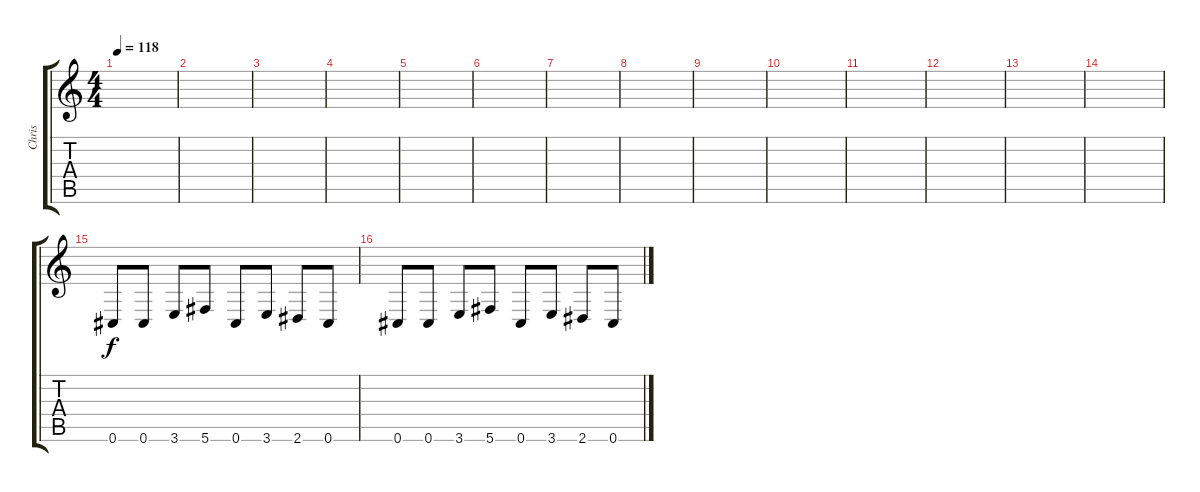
\track ("Chris" "Chris") {instrument distortionguitar}
\staff {score tabs}
\tuning (Eb4 Bb3 Gb3 Db3 Ab2 Db2) {hide}
\ts (4 4)
\tempo 118
\clef g2
\ks c
|
|
|
|
|
|
|
|
|
|
|
|
|
|
0.6.8 0.6.8 3.6.8 5.6.8 0.6.8 3.6.8 2.6.8 0.6.8 |
0.6.8 0.6.8 3.6.8 5.6.8 0.6.8 3.6.8 2.6.8 0.6.8
